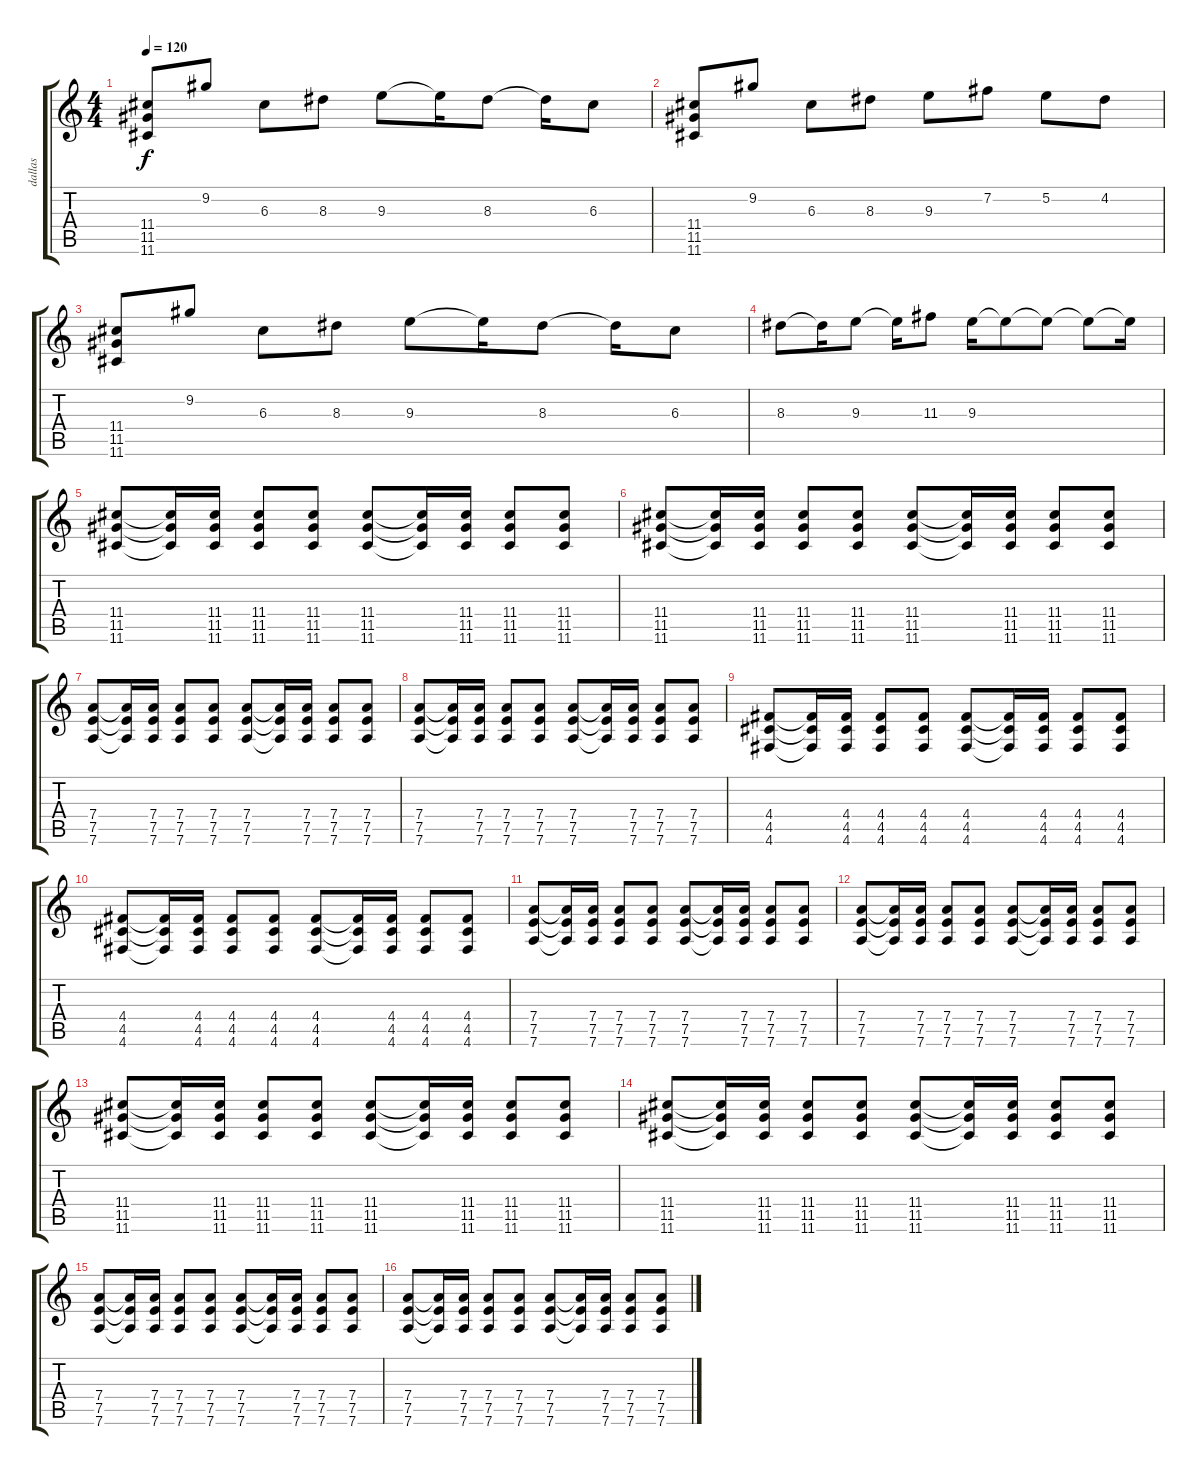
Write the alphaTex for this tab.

\track ("dallas" "dallas") {instrument distortionguitar}
\staff {score tabs}
\tuning (E4 B3 G3 D3 A2 D2) {hide}
\ts (4 4)
\tempo 120
\clef g2
\ks c
(11.4 11.5 11.6).8{dy f} 9.2.8 6.3.8 8.3.8 9.3.8 9.3{t}.16 8.3.8 8.3{t}.16 6.3.8 |
(11.4 11.5 11.6).8 9.2.8 6.3.8 8.3.8 9.3.8 7.2.8 5.2.8 4.2.8 |
(11.4 11.5 11.6).8 9.2.8 6.3.8 8.3.8 9.3.8 9.3{t}.16 8.3.8 8.3{t}.16 6.3.8 |
8.3.8 8.3{t}.16 9.3.8 9.3{t}.16 11.3.8 9.3.16 9.3{t}.8 9.3{t}.8 9.3{t}.8 9.3{t}.16 |
(11.4 11.5 11.6).8 (11.4{t} 11.5{t} 11.6{t}).16 (11.4 11.5 11.6).16 (11.4 11.5 11.6).8 (11.4 11.5 11.6).8 (11.4 11.5 11.6).8 (11.4{t} 11.5{t} 11.6{t}).16 (11.4 11.5 11.6).16 (11.4 11.5 11.6).8 (11.4 11.5 11.6).8 |
(11.4 11.5 11.6).8 (11.4{t} 11.5{t} 11.6{t}).16 (11.4 11.5 11.6).16 (11.4 11.5 11.6).8 (11.4 11.5 11.6).8 (11.4 11.5 11.6).8 (11.4{t} 11.5{t} 11.6{t}).16 (11.4 11.5 11.6).16 (11.4 11.5 11.6).8 (11.4 11.5 11.6).8 |
(7.4 7.5 7.6).8 (7.4{t} 7.5{t} 7.6{t}).16 (7.4 7.5 7.6).16 (7.4 7.5 7.6).8 (7.4 7.5 7.6).8 (7.4 7.5 7.6).8 (7.4{t} 7.5{t} 7.6{t}).16 (7.4 7.5 7.6).16 (7.4 7.5 7.6).8 (7.4 7.5 7.6).8 |
(7.4 7.5 7.6).8 (7.4{t} 7.5{t} 7.6{t}).16 (7.4 7.5 7.6).16 (7.4 7.5 7.6).8 (7.4 7.5 7.6).8 (7.4 7.5 7.6).8 (7.4{t} 7.5{t} 7.6{t}).16 (7.4 7.5 7.6).16 (7.4 7.5 7.6).8 (7.4 7.5 7.6).8 |
(4.4 4.5 4.6).8 (4.4{t} 4.5{t} 4.6{t}).16 (4.4 4.5 4.6).16 (4.4 4.5 4.6).8 (4.4 4.5 4.6).8 (4.4 4.5 4.6).8 (4.4{t} 4.5{t} 4.6{t}).16 (4.4 4.5 4.6).16 (4.4 4.5 4.6).8 (4.4 4.5 4.6).8 |
(4.4 4.5 4.6).8 (4.4{t} 4.5{t} 4.6{t}).16 (4.4 4.5 4.6).16 (4.4 4.5 4.6).8 (4.4 4.5 4.6).8 (4.4 4.5 4.6).8 (4.4{t} 4.5{t} 4.6{t}).16 (4.4 4.5 4.6).16 (4.4 4.5 4.6).8 (4.4 4.5 4.6).8 |
(7.4 7.5 7.6).8 (7.4{t} 7.5{t} 7.6{t}).16 (7.4 7.5 7.6).16 (7.4 7.5 7.6).8 (7.4 7.5 7.6).8 (7.4 7.5 7.6).8 (7.4{t} 7.5{t} 7.6{t}).16 (7.4 7.5 7.6).16 (7.4 7.5 7.6).8 (7.4 7.5 7.6).8 |
(7.4 7.5 7.6).8 (7.4{t} 7.5{t} 7.6{t}).16 (7.4 7.5 7.6).16 (7.4 7.5 7.6).8 (7.4 7.5 7.6).8 (7.4 7.5 7.6).8 (7.4{t} 7.5{t} 7.6{t}).16 (7.4 7.5 7.6).16 (7.4 7.5 7.6).8 (7.4 7.5 7.6).8 |
(11.4 11.5 11.6).8 (11.4{t} 11.5{t} 11.6{t}).16 (11.4 11.5 11.6).16 (11.4 11.5 11.6).8 (11.4 11.5 11.6).8 (11.4 11.5 11.6).8 (11.4{t} 11.5{t} 11.6{t}).16 (11.4 11.5 11.6).16 (11.4 11.5 11.6).8 (11.4 11.5 11.6).8 |
(11.4 11.5 11.6).8 (11.4{t} 11.5{t} 11.6{t}).16 (11.4 11.5 11.6).16 (11.4 11.5 11.6).8 (11.4 11.5 11.6).8 (11.4 11.5 11.6).8 (11.4{t} 11.5{t} 11.6{t}).16 (11.4 11.5 11.6).16 (11.4 11.5 11.6).8 (11.4 11.5 11.6).8 |
(7.4 7.5 7.6).8 (7.4{t} 7.5{t} 7.6{t}).16 (7.4 7.5 7.6).16 (7.4 7.5 7.6).8 (7.4 7.5 7.6).8 (7.4 7.5 7.6).8 (7.4{t} 7.5{t} 7.6{t}).16 (7.4 7.5 7.6).16 (7.4 7.5 7.6).8 (7.4 7.5 7.6).8 |
(7.4 7.5 7.6).8 (7.4{t} 7.5{t} 7.6{t}).16 (7.4 7.5 7.6).16 (7.4 7.5 7.6).8 (7.4 7.5 7.6).8 (7.4 7.5 7.6).8 (7.4{t} 7.5{t} 7.6{t}).16 (7.4 7.5 7.6).16 (7.4 7.5 7.6).8 (7.4 7.5 7.6).8
